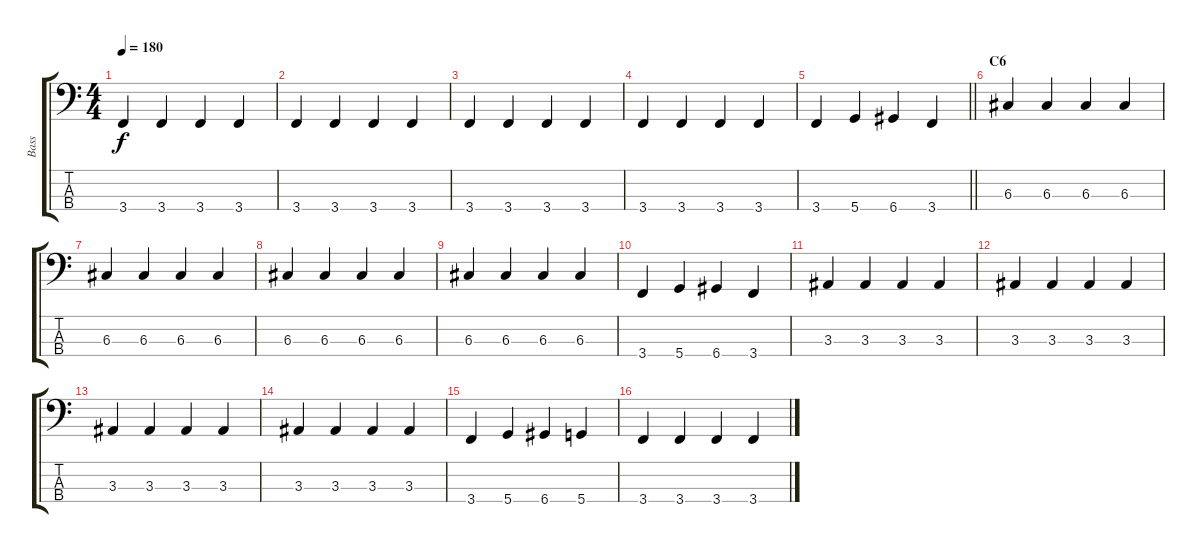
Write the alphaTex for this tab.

\track ("Bass" "Bass") {instrument electricbasspick}
\staff {score tabs}
\tuning (F2 C2 G1 D1) {hide}
\ts (4 4)
\tempo 180
\clef f4
\ks c
3.4.4{dy f} 3.4.4 3.4.4 3.4.4 |
3.4.4 3.4.4 3.4.4 3.4.4 |
3.4.4 3.4.4 3.4.4 3.4.4 |
3.4.4 3.4.4 3.4.4 3.4.4 |
\barLineRight lightlight
3.4.4 5.4.4 6.4.4 3.4.4 |
\section ("" "C6")
6.3.4 6.3.4 6.3.4 6.3.4 |
6.3.4 6.3.4 6.3.4 6.3.4 |
6.3.4 6.3.4 6.3.4 6.3.4 |
6.3.4 6.3.4 6.3.4 6.3.4 |
3.4.4 5.4.4 6.4.4 3.4.4 |
3.3.4 3.3.4 3.3.4 3.3.4 |
3.3.4 3.3.4 3.3.4 3.3.4 |
3.3.4 3.3.4 3.3.4 3.3.4 |
3.3.4 3.3.4 3.3.4 3.3.4 |
3.4.4 5.4.4 6.4.4 5.4.4 |
3.4.4 3.4.4 3.4.4 3.4.4
